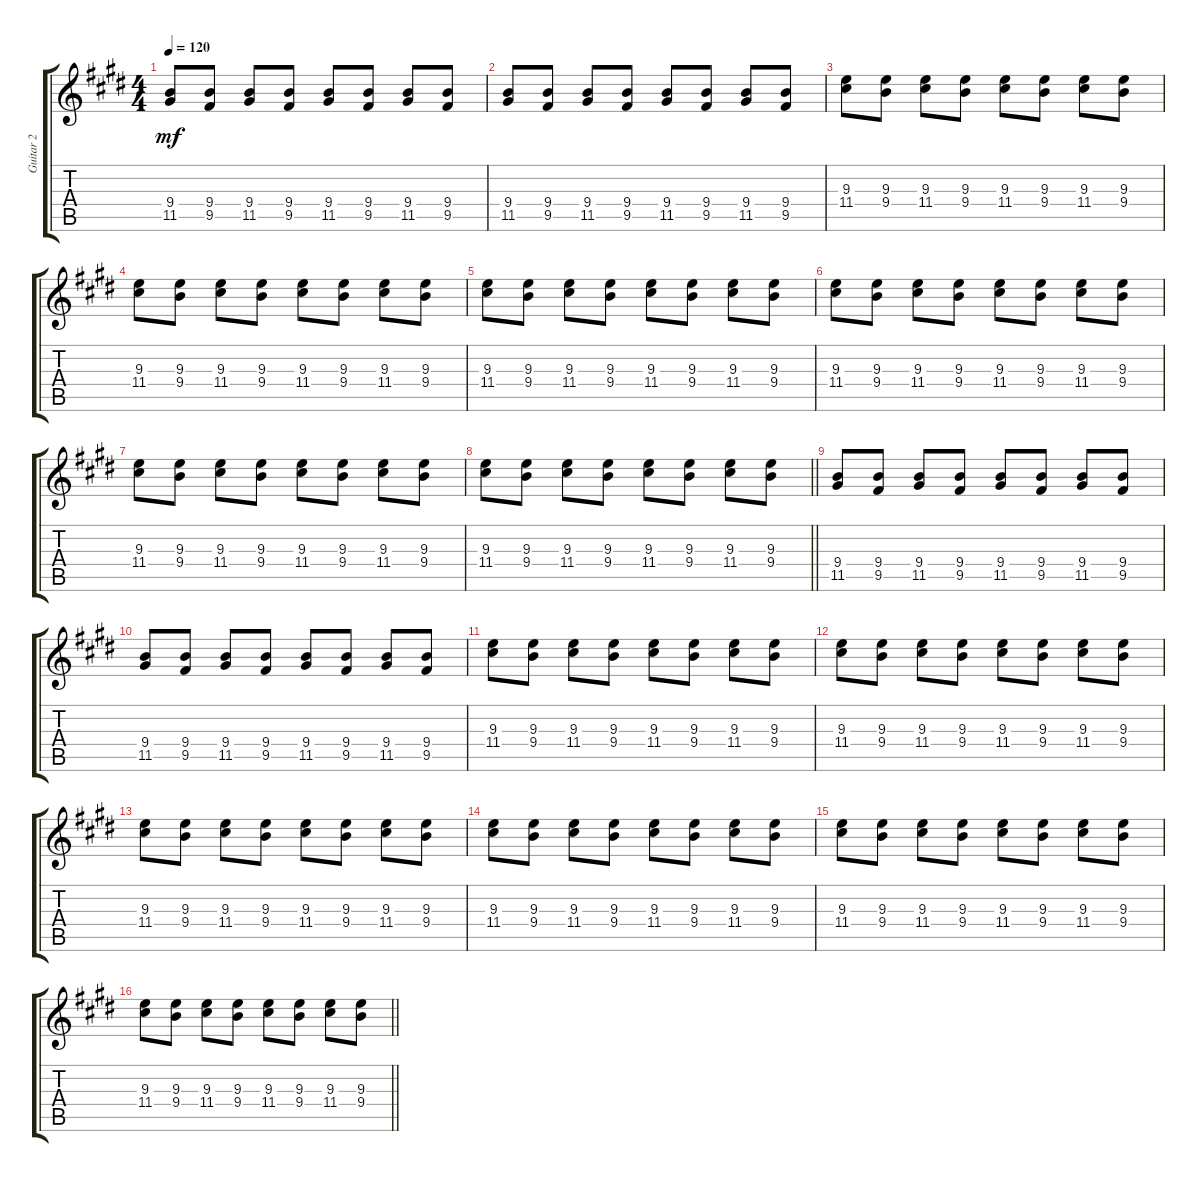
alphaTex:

\track ("Guitar 2" "Guitar 2") {instrument electricguitarclean}
\staff {score tabs}
\tuning (E4 B3 G3 D3 A2 E2) {hide}
\ts (4 4)
\tempo 120
\clef g2
\ks e
(9.4 11.5).8{dy mf} (9.4 9.5).8 (9.4 11.5).8 (9.4 9.5).8 (9.4 11.5).8 (9.4 9.5).8 (9.4 11.5).8 (9.4 9.5).8 |
(9.4 11.5).8 (9.4 9.5).8 (9.4 11.5).8 (9.4 9.5).8 (9.4 11.5).8 (9.4 9.5).8 (9.4 11.5).8 (9.4 9.5).8 |
(9.3 11.4).8 (9.3 9.4).8 (9.3 11.4).8 (9.3 9.4).8 (9.3 11.4).8 (9.3 9.4).8 (9.3 11.4).8 (9.3 9.4).8 |
(9.3 11.4).8 (9.3 9.4).8 (9.3 11.4).8 (9.3 9.4).8 (9.3 11.4).8 (9.3 9.4).8 (9.3 11.4).8 (9.3 9.4).8 |
(9.3 11.4).8 (9.3 9.4).8 (9.3 11.4).8 (9.3 9.4).8 (9.3 11.4).8 (9.3 9.4).8 (9.3 11.4).8 (9.3 9.4).8 |
(9.3 11.4).8 (9.3 9.4).8 (9.3 11.4).8 (9.3 9.4).8 (9.3 11.4).8 (9.3 9.4).8 (9.3 11.4).8 (9.3 9.4).8 |
(9.3 11.4).8 (9.3 9.4).8 (9.3 11.4).8 (9.3 9.4).8 (9.3 11.4).8 (9.3 9.4).8 (9.3 11.4).8 (9.3 9.4).8 |
\barLineRight lightlight
(9.3 11.4).8 (9.3 9.4).8 (9.3 11.4).8 (9.3 9.4).8 (9.3 11.4).8 (9.3 9.4).8 (9.3 11.4).8 (9.3 9.4).8 |
(9.4 11.5).8 (9.4 9.5).8 (9.4 11.5).8 (9.4 9.5).8 (9.4 11.5).8 (9.4 9.5).8 (9.4 11.5).8 (9.4 9.5).8 |
(9.4 11.5).8 (9.4 9.5).8 (9.4 11.5).8 (9.4 9.5).8 (9.4 11.5).8 (9.4 9.5).8 (9.4 11.5).8 (9.4 9.5).8 |
(9.3 11.4).8 (9.3 9.4).8 (9.3 11.4).8 (9.3 9.4).8 (9.3 11.4).8 (9.3 9.4).8 (9.3 11.4).8 (9.3 9.4).8 |
(9.3 11.4).8 (9.3 9.4).8 (9.3 11.4).8 (9.3 9.4).8 (9.3 11.4).8 (9.3 9.4).8 (9.3 11.4).8 (9.3 9.4).8 |
(9.3 11.4).8 (9.3 9.4).8 (9.3 11.4).8 (9.3 9.4).8 (9.3 11.4).8 (9.3 9.4).8 (9.3 11.4).8 (9.3 9.4).8 |
(9.3 11.4).8 (9.3 9.4).8 (9.3 11.4).8 (9.3 9.4).8 (9.3 11.4).8 (9.3 9.4).8 (9.3 11.4).8 (9.3 9.4).8 |
(9.3 11.4).8 (9.3 9.4).8 (9.3 11.4).8 (9.3 9.4).8 (9.3 11.4).8 (9.3 9.4).8 (9.3 11.4).8 (9.3 9.4).8 |
\barLineRight lightlight
(9.3 11.4).8 (9.3 9.4).8 (9.3 11.4).8 (9.3 9.4).8 (9.3 11.4).8 (9.3 9.4).8 (9.3 11.4).8 (9.3 9.4).8
